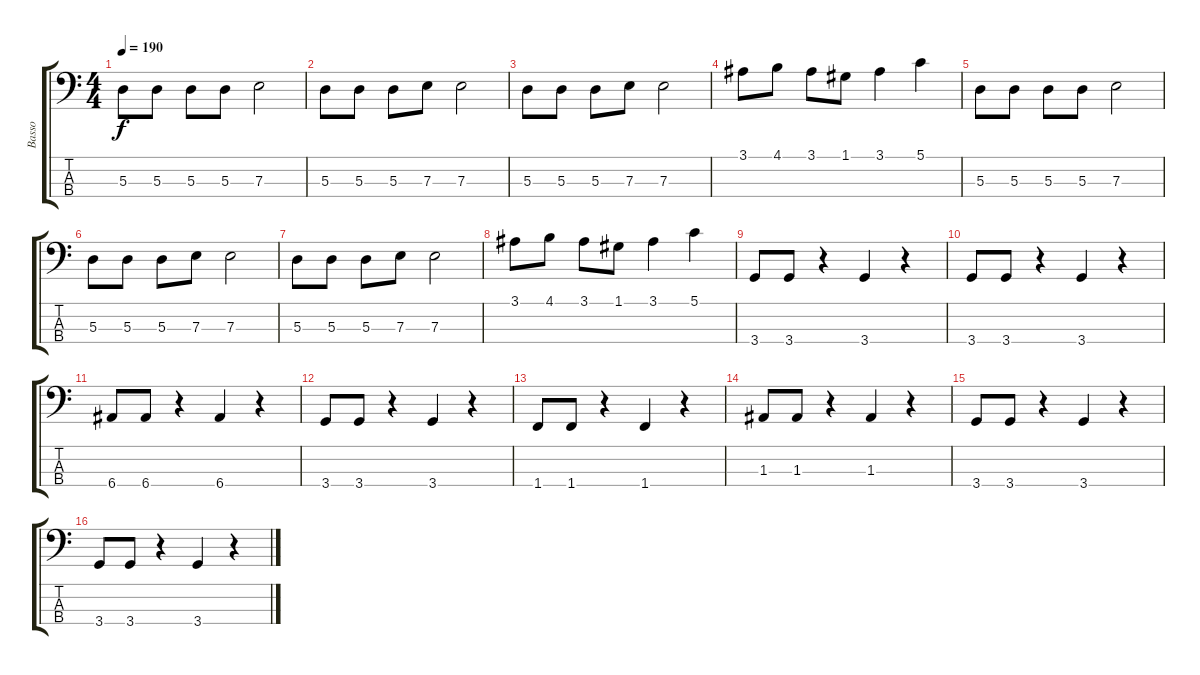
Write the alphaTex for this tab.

\track ("Basso" "Basso") {instrument electricbasspick}
\staff {score tabs}
\tuning (G2 D2 A1 E1) {hide}
\ts (4 4)
\tempo 190
\clef f4
\ks c
5.3.8{dy f} 5.3.8 5.3.8 5.3.8 7.3.2 |
5.3.8 5.3.8 5.3.8 7.3.8 7.3.2 |
5.3.8 5.3.8 5.3.8 7.3.8 7.3.2 |
3.1.8 4.1.8 3.1.8 1.1.8 3.1.4 5.1.4 |
5.3.8 5.3.8 5.3.8 5.3.8 7.3.2 |
5.3.8 5.3.8 5.3.8 7.3.8 7.3.2 |
5.3.8 5.3.8 5.3.8 7.3.8 7.3.2 |
3.1.8 4.1.8 3.1.8 1.1.8 3.1.4 5.1.4 |
3.4.8 3.4.8 r.4 3.4.4 r.4 |
3.4.8 3.4.8 r.4 3.4.4 r.4 |
6.4.8 6.4.8 r.4 6.4.4 r.4 |
3.4.8 3.4.8 r.4 3.4.4 r.4 |
1.4.8 1.4.8 r.4 1.4.4 r.4 |
1.3.8 1.3.8 r.4 1.3.4 r.4 |
3.4.8 3.4.8 r.4 3.4.4 r.4 |
3.4.8 3.4.8 r.4 3.4.4 r.4
